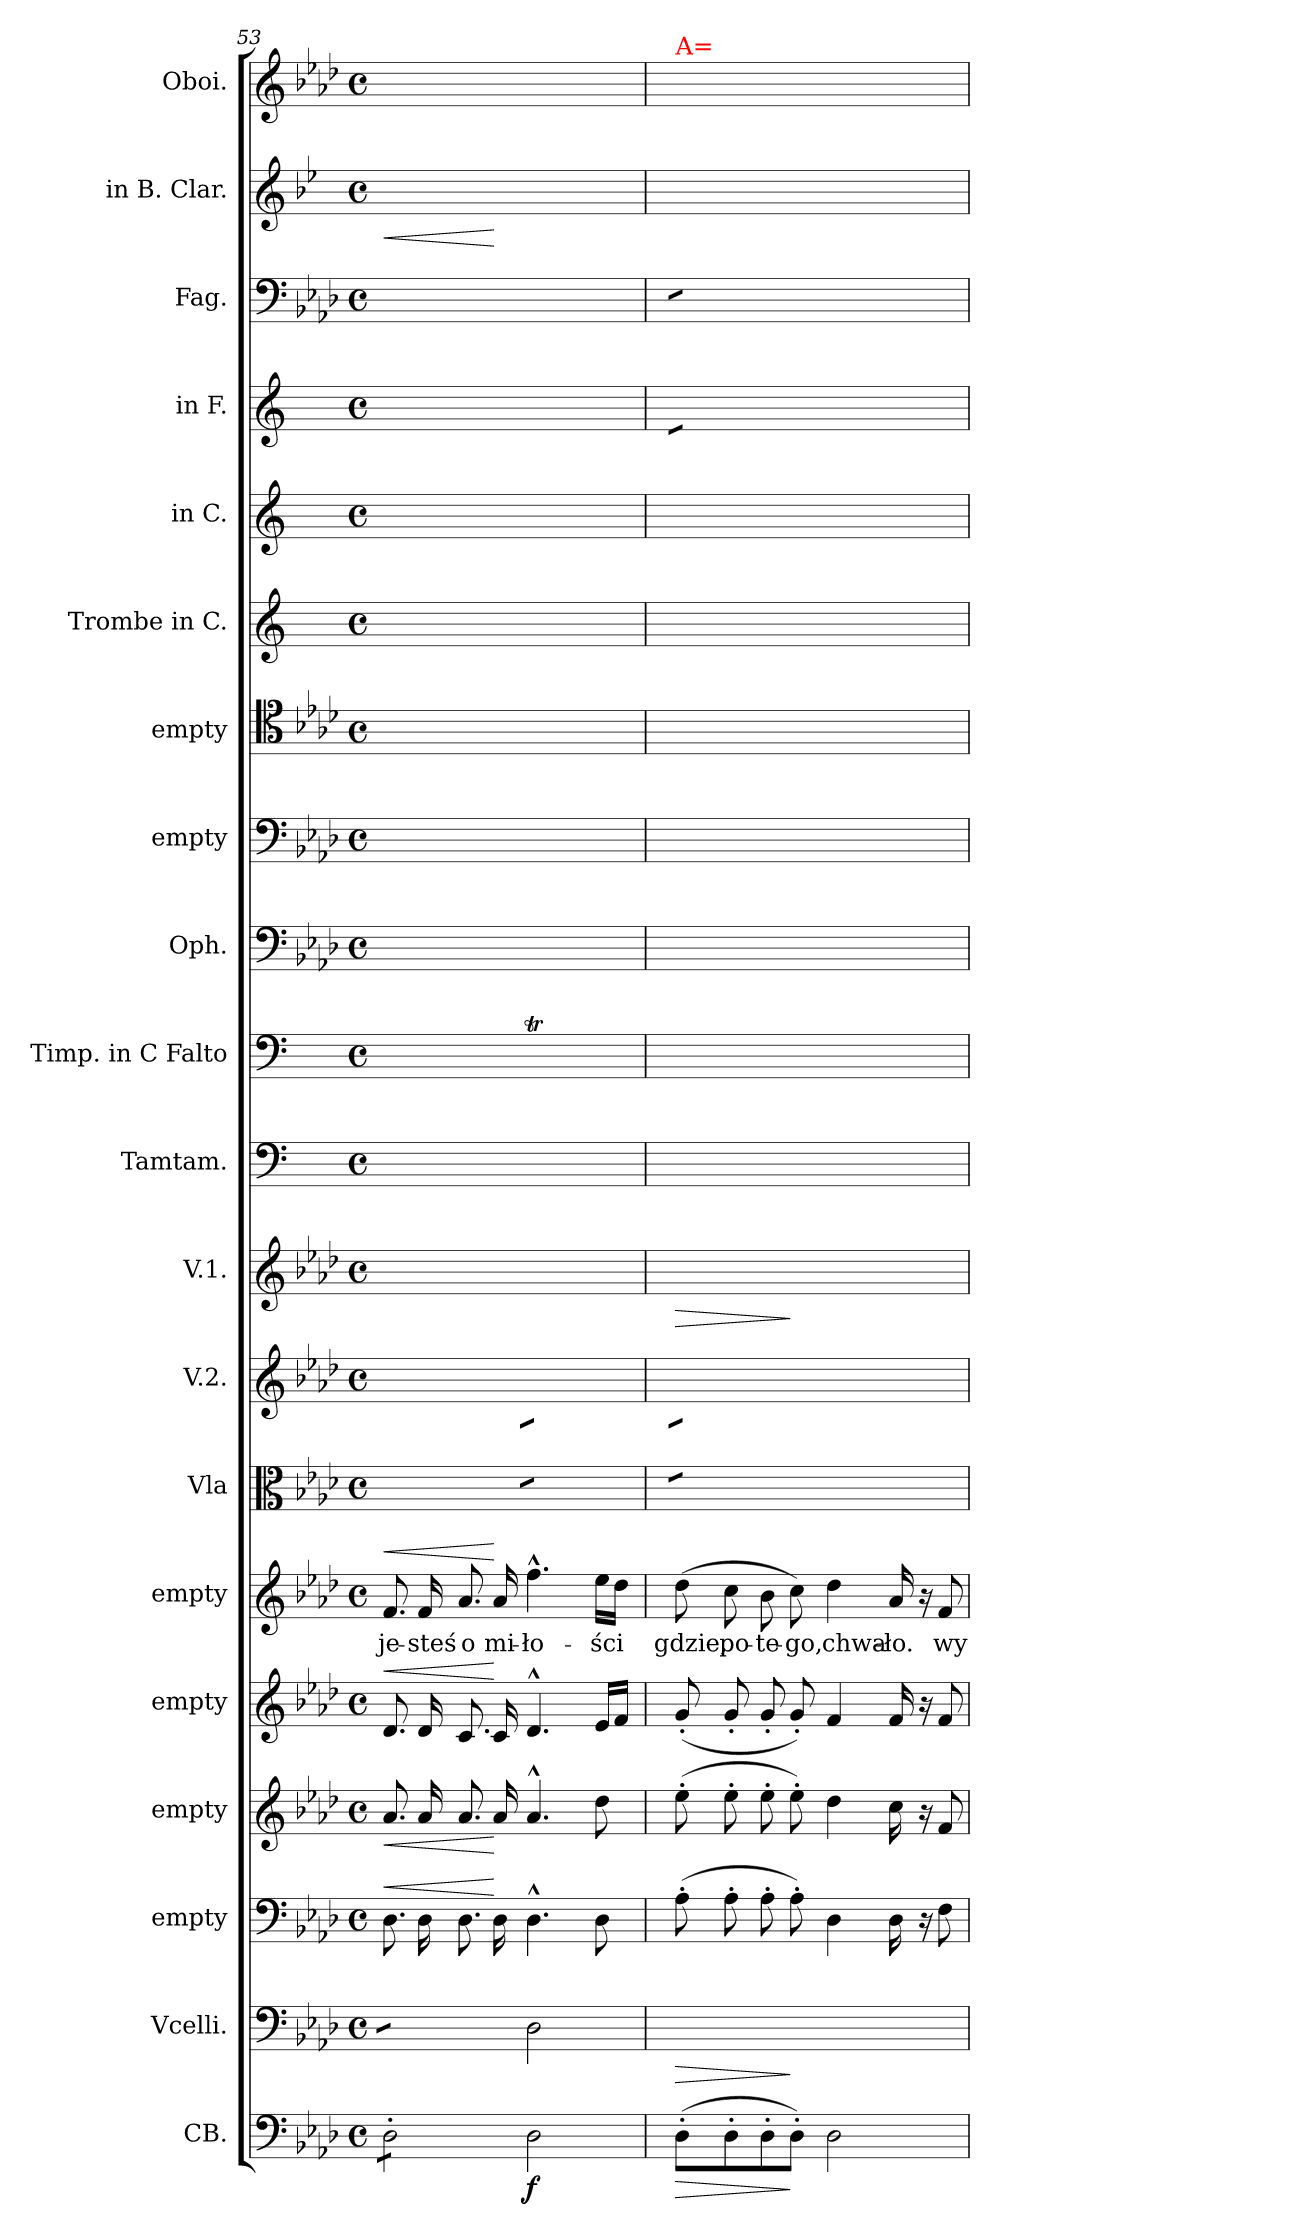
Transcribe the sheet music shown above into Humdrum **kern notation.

**kern	**dynam	**kern	**dynam	**kern	**dynam	**kern	**dynam	**kern	**dynam	**kern	**text	**dynam	**kern	**kern	**kern	**dynam	**kern	**kern	**kern	**kern	**kern	**kern	**kern	**kern	**kern	**kern	**dynam	**kern
*part20	*part20	*part19	*part19	*part18	*part18	*part17	*part17	*part16	*part16	*part15	*part15	*part15	*part14	*part13	*part12	*part12	*part11	*part10	*part9	*part8	*part7	*part6	*part5	*part4	*part3	*part2	*part2	*part1
*staff20	*staff20	*staff19	*staff19	*staff18	*staff18	*staff17	*staff17	*staff16	*staff16	*staff15	*staff15	*staff15	*staff14	*staff13	*staff12	*staff12	*staff11	*staff10	*staff9	*staff8	*staff7	*staff6	*staff5	*staff4	*staff3	*staff2	*staff2	*staff1
*I"CB.	*	*I"Vcelli.	*	*I"empty	*	*I"empty	*	*I"empty	*	*I"empty	*	*	*I"Vla	*I"V.2.	*I"V.1.	*	*I"Tamtam.	*I"Timp. in C Falto	*I"Oph.	*I"empty	*I"empty	*I"Trombe in C.	*I"in C.	*I"in F.	*I"Fag.	*I"in B. Clar.	*	*I"Oboi.
*I'Cb	*	*	*	*	*	*	*	*	*	*	*	*	*I'Vla	*I'V	*I'V	*	*	*I'Timp	*	*	*	*	*	*	*	*	*	*I'Ob
*clefF4	*	*clefF4	*	*clefF4	*	*clefG2	*	*clefG2	*	*clefG2	*	*	*clefC3	*clefG2	*clefG2	*	*clefF4	*clefF4	*clefF4	*clefF4	*clefC4	*clefG2	*clefG2	*clefG2	*clefF4	*clefG2	*	*clefG2
*	*	*	*	*	*	*ITrd8c12	*	*	*	*	*	*	*	*	*	*	*	*	*	*	*	*	*	*ITrd4c7	*	*ITrd1c2	*	*
*k[b-e-a-d-]	*	*k[b-e-a-d-]	*	*k[b-e-a-d-]	*	*k[b-e-a-d-]	*	*k[b-e-a-d-]	*	*k[b-e-a-d-]	*	*	*k[b-e-a-d-]	*k[b-e-a-d-]	*k[b-e-a-d-]	*	*k[]	*k[]	*k[b-e-a-d-]	*k[b-e-a-d-]	*k[b-e-a-d-]	*k[]	*k[]	*k[b-]	*k[b-e-a-d-]	*k[b-e-a-d-]	*	*k[b-e-a-d-]
*f:	*	*f:	*	*f:	*	*f:	*	*f:	*	*f:	*	*	*f:	*f:	*f:	*	*	*	*f:	*f:	*f:	*	*	*	*f:	*f:	*	*f:
*M4/4	*	*M4/4	*	*M4/4	*	*M4/4	*	*M4/4	*	*M4/4	*	*	*M4/4	*M4/4	*M4/4	*	*M4/4	*M4/4	*M4/4	*M4/4	*M4/4	*M4/4	*M4/4	*M4/4	*M4/4	*M4/4	*	*M4/4
*met(c)	*	*met(c)	*	*met(c)	*	*met(c)	*	*met(c)	*	*met(c)	*	*	*met(c)	*met(c)	*met(c)	*	*met(c)	*met(c)	*met(c)	*met(c)	*met(c)	*met(c)	*met(c)	*met(c)	*met(c)	*met(c)	*	*met(c)
=53	=53	=53	=53	=53	=53	=53	=53	=53	=53	=53	=53	=53	=53	=53	=53	=53	=53	=53	=53	=53	=53	=53	=53	=53	=53	=53	=53	=53
!	!	!LO:TX:a:t=....	!	!	!	!	!	!	!	!	!	!	!	!	!	!	!	!	!	!	!	!	!	!	!	!	!	!
!LO:TX:a:t=....	!	!	!	!	!	!	!	!	!	!	!	!	!	!	!	!	!	!	!	!	!	!	!	!	!	!	!	!
!	!	!	!	!	!LO:HP:a	!	!LO:HP:b	!	!LO:HP:a	!	!	!LO:HP:a	!	!	!	!	!	!	!	!	!	!	!	!	!	!	!LO:HP:b	!
*tremolo	*	*	*	*	*	*	*	*	*	*	*	*	*	*	*	*	*	*	*	*	*	*	*	*	*	*	*	*
*	*	*tremolo	*	*	*	*	*	*	*	*	*	*	*	*	*	*	*	*	*	*	*	*	*	*	*	*	*	*
8D-'\L	.	8D-'\yyL	.	8.D-\	<	8.A-/	<	8.d-/	<	8.f/	je-	<	8.d-\Lyy	8.A-yy/ 8.fyy/L	8.f/Lyy	.	1ryy	2ryy	2ryy	1ryy	1ryy	1ryy	1ryy	2ryy	4Fyy^\ 4A-yy^\	8.d-yy/ 8.fyy/L	<	2ryy
8D-'\	.	8D-'\yy	.	.	.	.	.	.	.	.	.	.	.	.	.	.	.	.	.	.	.	.	.	.	.	.	.	.
.	.	.	.	16D-\	.	16A-/	.	16d-/	.	16f/	-steś	.	16d-\Jkyy	16A-yy/ 16fyy/Jk	16f/Jkyy	.	.	.	.	.	.	.	.	.	.	16d-yy/ 16fyy/K	.	.
8D-'\	.	8D-'\yy	.	8.D-\	.	8.A-/	.	8.c/	.	8.a-/	o	.	8.cyy\ 8.e-yy\L	8.A-yy/ 8.g-Xyy/L	8.a-/Lyy	.	.	.	.	.	.	.	.	.	4E-yy^\ 4A-yy^\	8.c-Xyy/ 8.a-yy/	.	.
8D-'\J	.	8D-'\yyJ	.	.	.	.	.	.	.	.	.	.	.	.	.	.	.	.	.	.	.	.	.	.	.	.	.	.
*	*	*Xtremolo	*	*	*	*	*	*	*	*	*	*	*	*	*	*	*	*	*	*	*	*	*	*	*	*	*	*
*Xtremolo	*	*	*	*	*	*	*	*	*	*	*	*	*	*	*	*	*	*	*	*	*	*	*	*	*	*	*	*
.	.	.	.	16D-\	[	16A-/	[	16c/	[	16a-/	mi-	[	16cyy\ 16e-yy\Jk	16A-yy/ 16g-yy/Jk	16a-/Jkyy	.	.	.	.	.	.	.	.	.	.	16g-Xyy/ 16a-yy/Jk	[	.
*	*	*	*	*	*	*	*	*	*	*	*	*	*tremolo	*	*	*	*	*	*	*	*	*	*	*	*	*	*	*
*	*	*	*	*	*	*	*	*	*	*	*	*	*	*tremolo	*	*	*	*	*	*	*	*	*	*	*	*	*	*
2D-\	f	2D-\	.	4.D-^^\	.	4.A-^^/	.	4.d-^^/	.	4.ff^^\	-ło-	.	8d-\yyL	8A-yy/ 8fyy/L	4.ff^\yy	.	.	4FT\yy	4.DD-/yy	.	.	.	.	4.Fyy/ 4.fyy/	2D-yy\ 2A-yy\	4.fyy/ 4.ffyy/	.	4.fyy/ 4.dd-yy/
.	.	.	.	.	.	.	.	.	.	.	.	.	8d-\yy	8A-yy/ 8fyy/	.	.	.	.	.	.	.	.	.	.	.	.	.	.
.	.	.	.	.	.	.	.	.	.	.	.	.	8d-\yy	8A-yy/ 8fyy/	.	.	.	8F\yy	.	.	.	.	.	.	.	.	.	.
.	.	.	.	8D-\	.	8d-\	.	16e-/LL	.	16ee-\LL	-ści	.	8d-\yyJ	8A-yy/ 8fyy/J	16.ee-\LLyy	.	.	8ryy	8ryy	.	.	.	.	8ryy	.	8ryy	.	8ryy
.	.	.	.	.	.	.	.	16f/JJ	.	16dd-\JJ	.	.	.	.	.	.	.	.	.	.	.	.	.	.	.	.	.	.
.	.	.	.	.	.	.	.	.	.	.	.	.	.	.	32dd-\JJkyy	.	.	.	.	.	.	.	.	.	.	.	.	.
=54	=54	=54	=54	=54	=54	=54	=54	=54	=54	=54	=54	=54	=54	=54	=54	=54	=54	=54	=54	=54	=54	=54	=54	=54	=54	=54	=54	=54
!	!	!	!	!	!	!	!	!	!	!	!	!	!	!	!	!	!	!	!	!	!	!	!	!	!	!	!	!LO:TX:a:color=red:t=A=
!	!	!	!	!	!	!	!	!	!	!	!	!	!	!	!	!	!	!	!	!	!	!	!	!	!LO:TX:a:t=....	!	!	!
!	!	!	!	!	!	!	!	!	!	!	!	!	!	!	!	!	!	!	!	!	!	!	!	!LO:TX:b:t=....	!	!	!	!
!	!LO:HP:b	!	!LO:HP:b	!	!	!	!	!	!	!	!	!	!	!	!	!LO:HP:b	!	!	!	!	!	!	!	!	!	!	!	!
*	*	*	*	*	*	*	*	*	*	*	*	*	*	*	*	*	*	*	*	*	*	*	*	*tremolo	*	*	*	*
*	*	*	*	*	*	*	*	*	*	*	*	*	*	*	*	*	*	*	*	*	*	*	*	*	*tremolo	*	*	*
(8D-'\L	>	8D-'\Lyy	>	(8A-'\	.	(8e-'\	.	(>8g'/	.	(8dd-\	gdzie,	.	8e-\yyL	8A-yy/ 8g-Xyy/L	8dd-\Lyy	>	1ryy	1ryy	1ryy	1ryy	1ryy	1ryy	1ryy	8A-X'/yyL	8E-yy'\ 8G-Xyy'\L	1ryy	.	1ryy
8D-'\	.	8D-'\yy	.	8A-'\	.	8e-'\	.	8g'/	.	8cc\	po-	.	8e-\yy	8A-yy/ 8g-Xyy/	8cc\yy	.	.	.	.	.	.	.	.	8A-X'/yy	8E-yy'\ 8G-Xyy'\	.	.	.
8D-'\	.	8D-'\yy	.	8A-'\	.	8e-'\	.	8g'/	.	8b-\	-te-	.	8e-\yy	8A-yy/ 8g-Xyy/	8b-\yy	.	.	.	.	.	.	.	.	8A-X'/yy	8E-yy'\ 8G-Xyy'\	.	.	.
8D-'\J)	]	8D-'\Jyy	]	8A-'\)	.	8e-'\)	.	8g'/)	.	8cc\)	-go,	.	8e-\yyJ	8A-yy/ 8g-Xyy/J	8cc\Jyy	]	.	.	.	.	.	.	.	8A-X'/yyJ	8E-yy'\ 8G-Xyy'\J	.	.	.
*	*	*	*	*	*	*	*	*	*	*	*	*	*	*	*	*	*	*	*	*	*	*	*	*	*Xtremolo	*	*	*
*	*	*	*	*	*	*	*	*	*	*	*	*	*	*	*	*	*	*	*	*	*	*	*	*Xtremolo	*	*	*	*
*	*	*	*	*	*	*	*	*	*	*	*	*	*	*Xtremolo	*	*	*	*	*	*	*	*	*	*	*	*	*	*
*	*	*	*	*	*	*	*	*	*	*	*	*	*Xtremolo	*	*	*	*	*	*	*	*	*	*	*	*	*	*	*
2D-\	.	2D-\yy	.	4D-\	.	4d-\	.	4f/	.	4dd-\	chwa-	.	8d-\Lyy	8A-yy/ 8fyy/L	4dd-\yy	.	.	.	.	.	.	.	.	4A-/yy	4D-Xyy\ 4Fyy\	.	.	.
.	.	.	.	.	.	.	.	.	.	.	.	.	8d-\yy	8A-yy/ 8fyy/	.	.	.	.	.	.	.	.	.	.	.	.	.	.
.	.	.	.	16D-\	.	16c\	.	16f/	.	16a-/	-ło.	.	8d-\yy	8A-yy/ 8fyy/	8a-/Lyy	.	.	.	.	.	.	.	.	8ryy	8Fyy\ 8A-yy\L	.	.	.
.	.	.	.	16r	.	16r	.	16r	.	16r	.	.	.	.	.	.	.	.	.	.	.	.	.	.	.	.	.	.
.	.	.	.	8F\	.	8F/	.	8f/	.	8f/	wy	.	8Bn\Jyy	8A-/Jyy	8f/Jyy	.	.	.	.	.	.	.	.	8Fyy/ 8fyy/	8Fyy\ 8A-yy\J	.	.	.
=	=	=	=	=	=	=	=	=	=	=	=	=	=	=	=	=	=	=	=	=	=	=	=	=	=	=	=	=
*-	*-	*-	*-	*-	*-	*-	*-	*-	*-	*-	*-	*-	*-	*-	*-	*-	*-	*-	*-	*-	*-	*-	*-	*-	*-	*-	*-	*-
